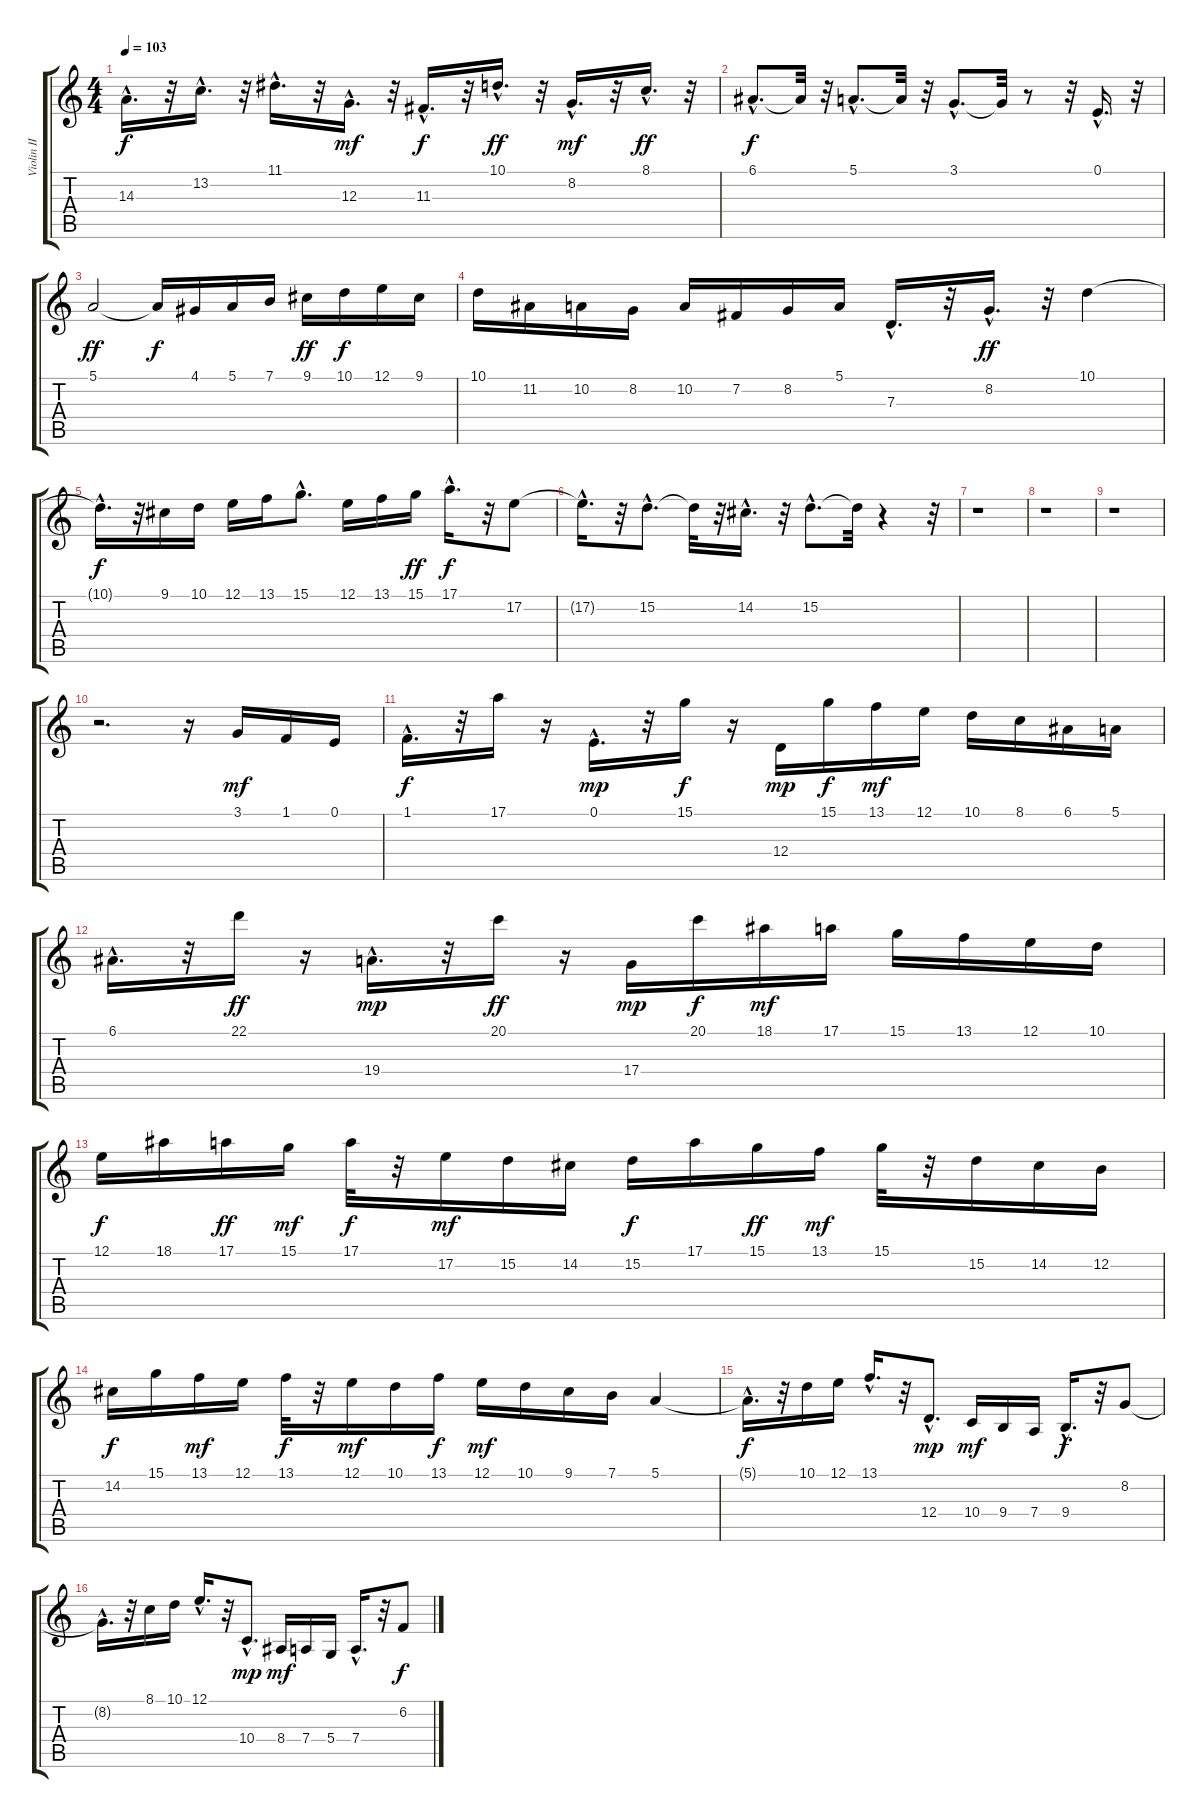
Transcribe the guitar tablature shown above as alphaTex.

\track ("Violin II" "Violin II") {instrument violin}
\staff {score tabs}
\tuning (E4 B3 G3 D3 A2 E2) {hide}
\ts (4 4)
\tempo 103
\clef g2
\ks c
14.3{hac}.16{d dy f} r.32 13.2{hac}.16{d} r.32 11.1{hac}.16{d} r.32 12.3{hac}.16{d dy mf} r.32 11.3{hac}.16{d dy f} r.32 10.1{hac}.16{d dy ff} r.32 8.2{hac}.16{d dy mf} r.32 8.1{hac}.16{d dy ff} r.32 |
6.1{hac}.8{d dy f} 6.1{t}.32 r.32 5.1{hac}.8{d} 5.1{t}.32 r.32 3.1{hac}.8{d} 3.1{t}.32 r.8 r.32 0.1{hac}.16{d} r.32 |
5.1.2{dy ff} 5.1{t}.16{dy f} 4.1.16 5.1.16 7.1.16 9.1.16{dy ff} 10.1.16{dy f} 12.1.16 9.1.16 |
10.1.16 11.2.16 10.2.16 8.2.16 10.2.16 7.2.16 8.2.16 5.1.16 7.3{hac}.16{d} r.32 8.2{hac}.16{d dy ff} r.32 10.1.4 |
10.1{hac t}.16{d dy f} r.32 9.1.16 10.1.16 12.1.16 13.1.16 15.1{hac}.8{d} 12.1.16 13.1.16 15.1.16{dy ff} 17.1{hac}.16{d dy f} r.32 17.2.8 |
17.2{hac t}.16{d} r.32 15.2{hac}.8{d} 15.2{t}.32 r.32 14.2{hac}.16{d} r.32 15.2{hac}.8{d} 15.2{t}.32 r.4 r.32 |
r.1 |
r.1 |
r.1 |
r.2{d} r.16 3.1.16{dy mf} 1.1.16 0.1.16 |
1.1{hac}.16{d dy f} r.32 17.1.16 r.16 0.1{hac}.16{d dy mp} r.32 15.1.16{dy f} r.16 12.4.16{dy mp} 15.1.16{dy f} 13.1.16{dy mf} 12.1.16 10.1.16 8.1.16 6.1.16 5.1.16 |
6.1{hac}.16{d} r.32 22.1.16{dy ff} r.16 19.4{hac}.16{d dy mp} r.32 20.1.16{dy ff} r.16 17.4.16{dy mp} 20.1.16{dy f} 18.1.16{dy mf} 17.1.16 15.1.16 13.1.16 12.1.16 10.1.16 |
12.1.16{dy f} 18.1.16 17.1.16{dy ff} 15.1.16{dy mf} 17.1.32{dy f} r.32 17.2.16{dy mf} 15.2.16 14.2.16 15.2.16{dy f} 17.1.16 15.1.16{dy ff} 13.1.16{dy mf} 15.1.32 r.32 15.2.16 14.2.16 12.2.16 |
14.2.16{dy f} 15.1.16 13.1.16{dy mf} 12.1.16 13.1.32{dy f} r.32 12.1.16{dy mf} 10.1.16 13.1.16{dy f} 12.1.16{dy mf} 10.1.16 9.1.16 7.1.16 5.1.4 |
5.1{hac t}.16{d dy f} r.32 10.1.16 12.1.16 13.1{hac}.16{d} r.32 12.4{hac}.8{d dy mp} 10.4.16{dy mf} 9.4.16 7.4.16 9.4{hac}.16{d dy f} r.32 8.2.8 |
8.2{hac t}.16{d} r.32 8.1.16 10.1.16 12.1{hac}.16{d} r.32 10.4{hac}.8{d dy mp} 8.4.16{dy mf} 7.4.16 5.4.16 7.4{hac}.16{d} r.32 6.2.8{dy f}
